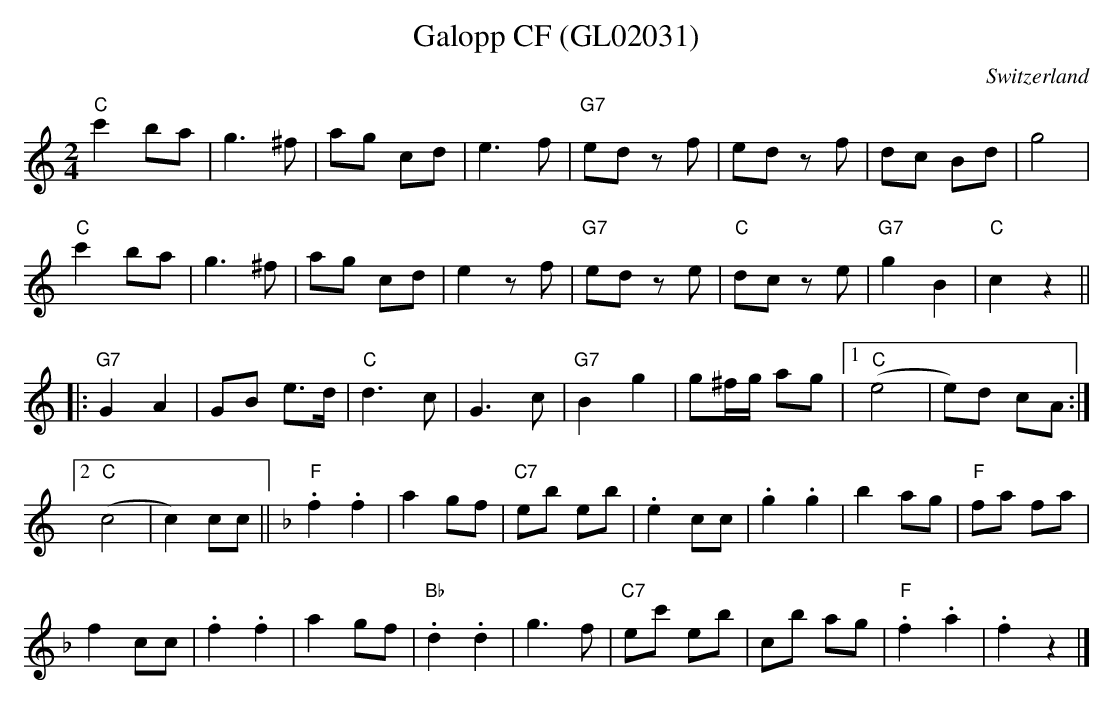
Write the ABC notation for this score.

X:1
T:Galopp CF (GL02031)
O:Switzerland
M:2/4
L:1/8
K:C major
"C"c'2ba | g3^f | ag cd | e3f | "G7"ed zf | ed zf | dc Bd | g4 |
"C"c'2ba | g3^f | ag cd | e2zf | "G7"ed ze | "C"dc ze | "G7"g2B2 | "C"c2z2 ||
|: "G7"G2A2 | GB e>d | "C"d3c | G3c | "G7"B2g2 | g^f/g/ ag |1 ("C"e4 | e)d cA :|2
("C"c4 | c2)cc || [K:F] "F".f2.f2 | a2gf | "C7"eb eb | .e2cc | .g2.g2 | b2ag | "F"fa fa |
f2cc | .f2.f2 | a2gf | "Bb".d2.d2 | g3f | "C7"ec' eb | cb ag | "F".f2.a2 | .f2z2 |]
